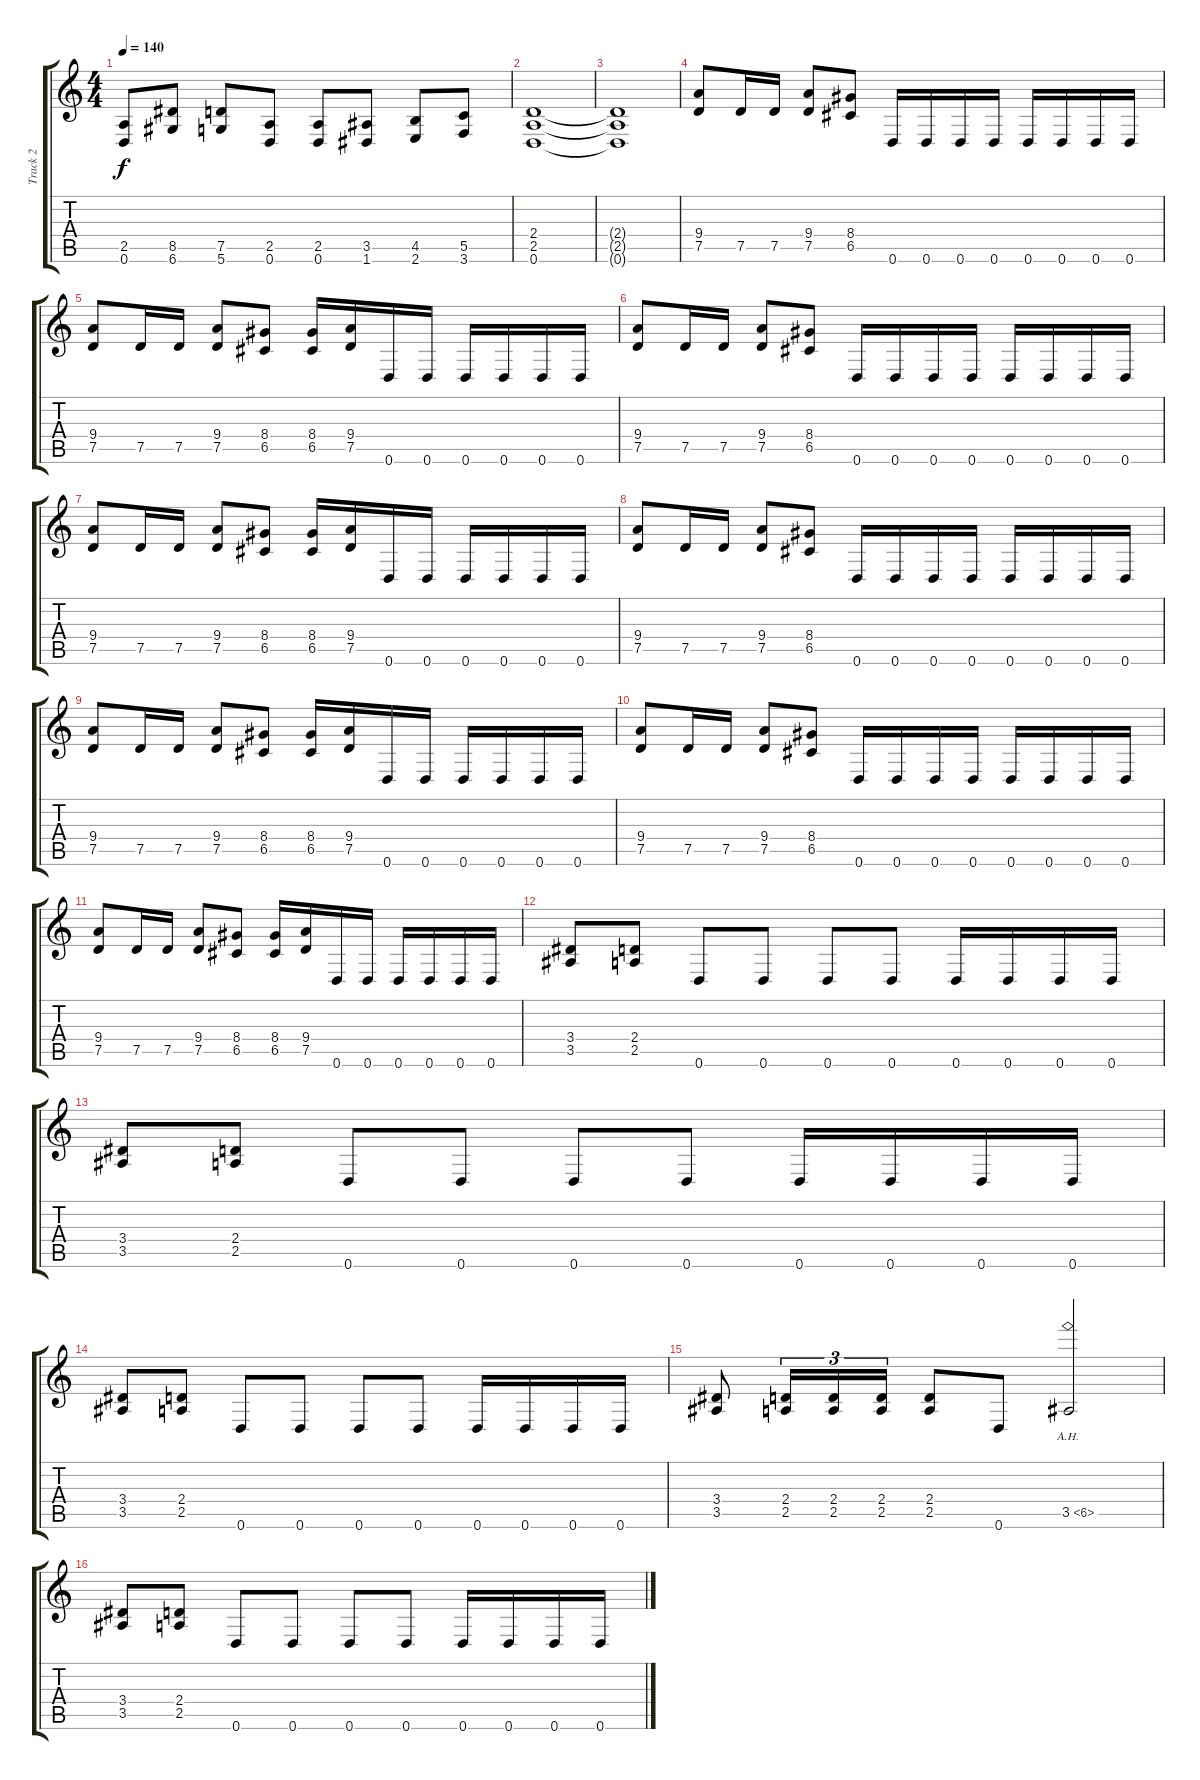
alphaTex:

\track ("Track 2" "Track 2") {instrument distortionguitar}
\staff {score tabs}
\tuning (D4 A3 F3 C3 G2 D2) {hide}
\ts (4 4)
\tempo 140
\clef g2
\ks c
(2.5 0.6).8{dy f} (8.5 6.6).8 (7.5 5.6).8 (2.5 0.6).8 (2.5 0.6).8 (3.5 1.6).8 (4.5 2.6).8 (5.5 3.6).8 |
(2.4 2.5 0.6).1 |
(2.4{t} 2.5{t} 0.6{t}).1 |
(9.4 7.5).8 7.5.16 7.5.16 (9.4 7.5).8 (8.4 6.5).8 0.6.16 0.6.16 0.6.16 0.6.16 0.6.16 0.6.16 0.6.16 0.6.16 |
(9.4 7.5).8 7.5.16 7.5.16 (9.4 7.5).8 (8.4 6.5).8 (8.4 6.5).16 (9.4 7.5).16 0.6.16 0.6.16 0.6.16 0.6.16 0.6.16 0.6.16 |
(9.4 7.5).8 7.5.16 7.5.16 (9.4 7.5).8 (8.4 6.5).8 0.6.16 0.6.16 0.6.16 0.6.16 0.6.16 0.6.16 0.6.16 0.6.16 |
(9.4 7.5).8 7.5.16 7.5.16 (9.4 7.5).8 (8.4 6.5).8 (8.4 6.5).16 (9.4 7.5).16 0.6.16 0.6.16 0.6.16 0.6.16 0.6.16 0.6.16 |
(9.4 7.5).8 7.5.16 7.5.16 (9.4 7.5).8 (8.4 6.5).8 0.6.16 0.6.16 0.6.16 0.6.16 0.6.16 0.6.16 0.6.16 0.6.16 |
(9.4 7.5).8 7.5.16 7.5.16 (9.4 7.5).8 (8.4 6.5).8 (8.4 6.5).16 (9.4 7.5).16 0.6.16 0.6.16 0.6.16 0.6.16 0.6.16 0.6.16 |
(9.4 7.5).8 7.5.16 7.5.16 (9.4 7.5).8 (8.4 6.5).8 0.6.16 0.6.16 0.6.16 0.6.16 0.6.16 0.6.16 0.6.16 0.6.16 |
(9.4 7.5).8 7.5.16 7.5.16 (9.4 7.5).8 (8.4 6.5).8 (8.4 6.5).16 (9.4 7.5).16 0.6.16 0.6.16 0.6.16 0.6.16 0.6.16 0.6.16 |
(3.4 3.5).8 (2.4 2.5).8 0.6.8 0.6.8 0.6.8 0.6.8 0.6.16 0.6.16 0.6.16 0.6.16 |
(3.4 3.5).8 (2.4 2.5).8 0.6.8 0.6.8 0.6.8 0.6.8 0.6.16 0.6.16 0.6.16 0.6.16 |
(3.4 3.5).8 (2.4 2.5).8 0.6.8 0.6.8 0.6.8 0.6.8 0.6.16 0.6.16 0.6.16 0.6.16 |
(3.4 3.5).8 (2.4 2.5).16{tu (3 2)} (2.4 2.5).16{tu (3 2)} (2.4 2.5).16{tu (3 2)} (2.4 2.5).8 0.6.8 3.5{be (hold 0 0 60 0) ah 3}.2 |
(3.4 3.5).8 (2.4 2.5).8 0.6.8 0.6.8 0.6.8 0.6.8 0.6.16 0.6.16 0.6.16 0.6.16
